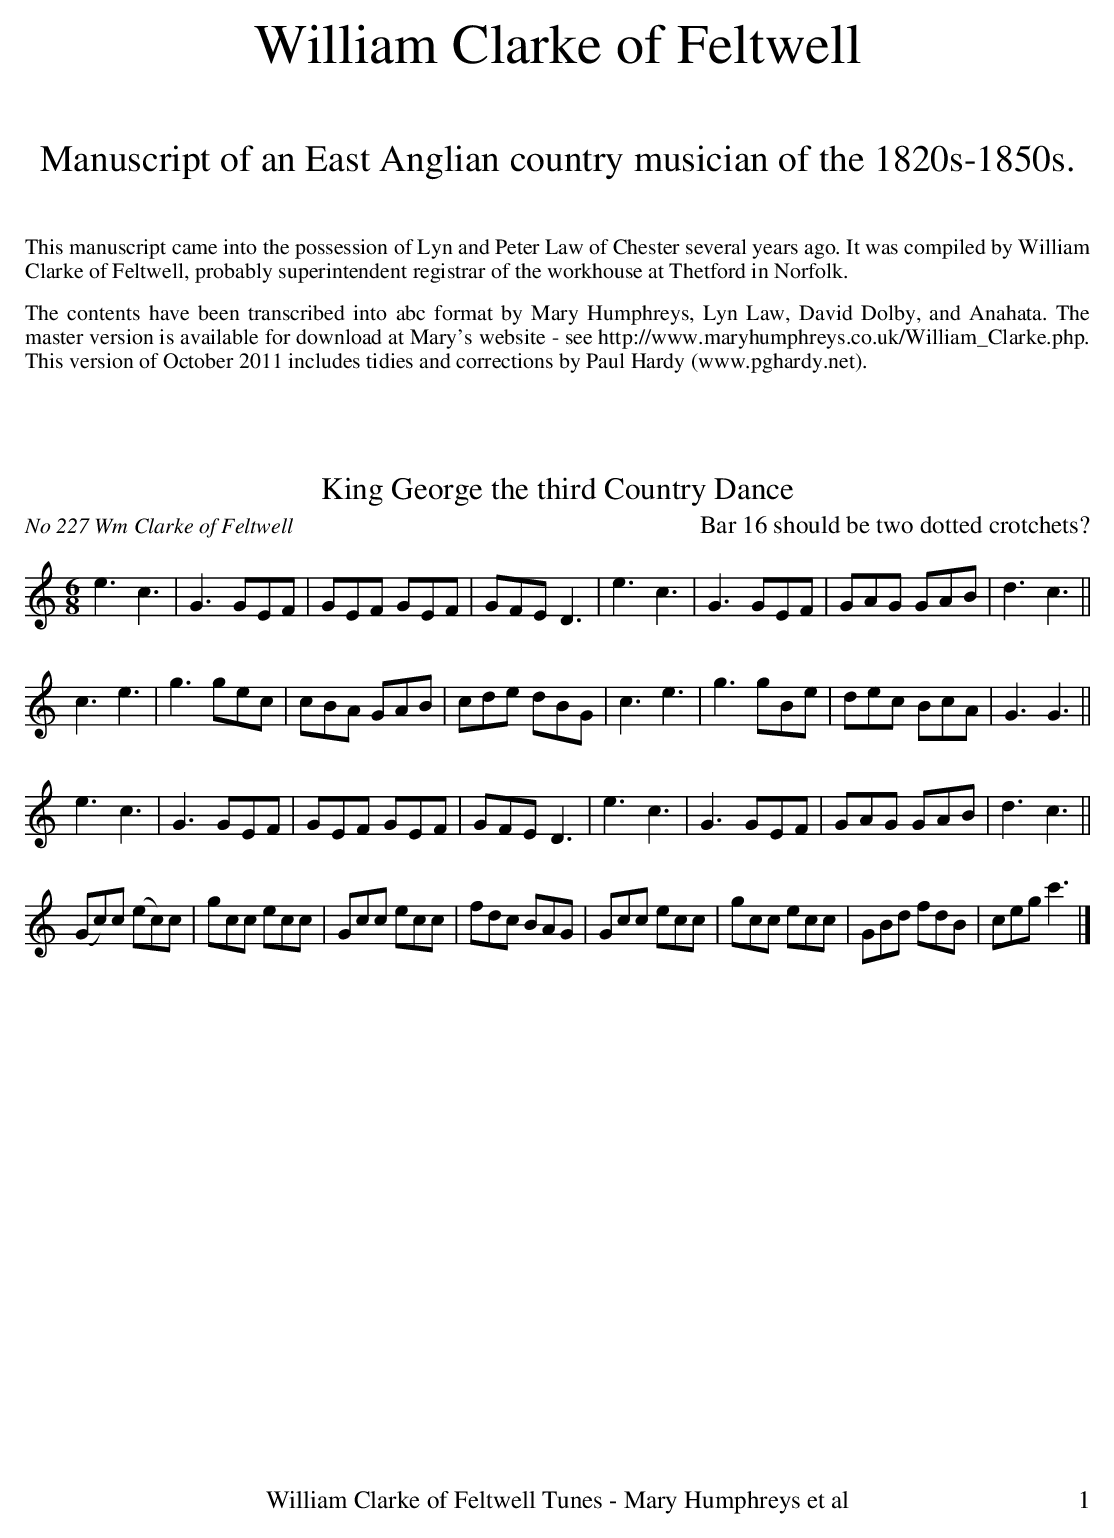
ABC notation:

X:1
T:King George the third Country Dance
O:No 227 Wm Clarke of Feltwell
M:6/8
L:1/8
K:C
e3c3|G3GEF|GEF GEF|GFE D3|e3c3|G3 GEF|GAG GAB|d3 c3||!
c3 e3|g3 gec|cBA GAB|cde dBG|c3 e3|g3 gBe|dec BcA|G3 G3||!
e3c3|G3 GEF|GEF GEF|GFE D3|e3c3|G3 GEF|GAG GAB|d3 c3||!
(Gc)c (ec)c|gcc ecc|Gcc ecc|fdc BAG|Gcc ecc|gcc ecc|GBd fdB|ceg c'3|]
